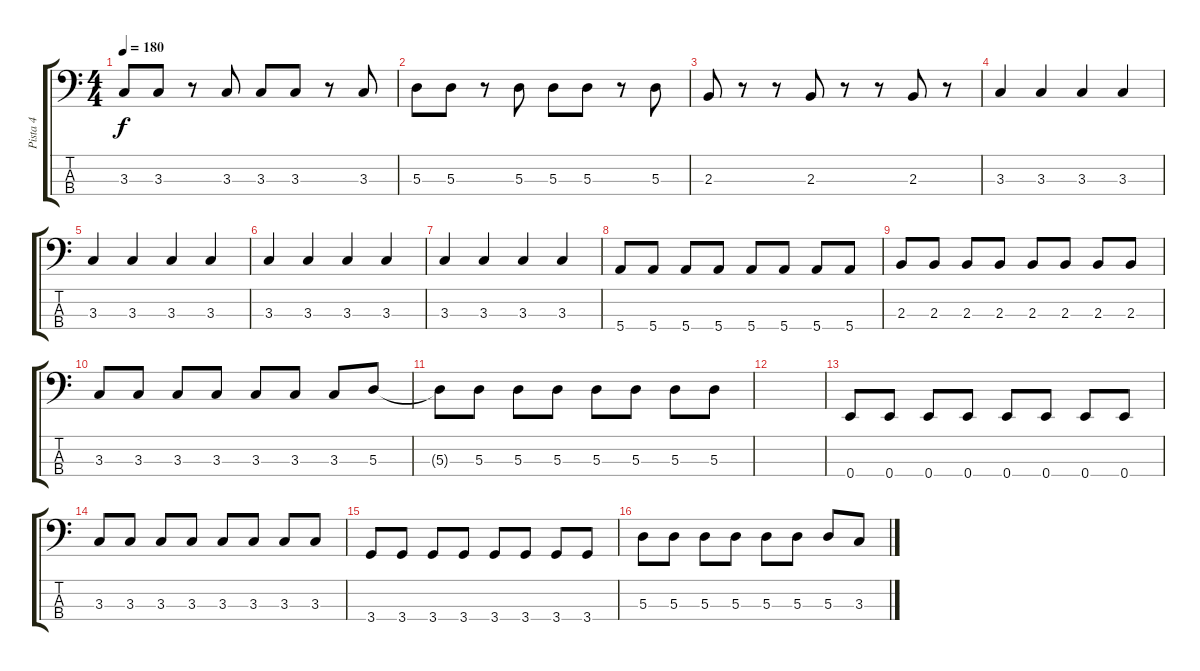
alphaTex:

\track ("Pista 4" "Pista 4") {instrument electricbassfinger}
\staff {score tabs}
\tuning (G2 D2 A1 E1) {hide}
\ts (4 4)
\tempo 180
\clef f4
\ks c
3.3.8{dy f} 3.3.8 r.8 3.3.8 3.3.8 3.3.8 r.8 3.3.8 |
5.3.8 5.3.8 r.8 5.3.8 5.3.8 5.3.8 r.8 5.3.8 |
2.3.8 r.8 r.8 2.3.8 r.8 r.8 2.3.8 r.8 |
3.3.4 3.3.4 3.3.4 3.3.4 |
3.3.4 3.3.4 3.3.4 3.3.4 |
3.3.4 3.3.4 3.3.4 3.3.4 |
3.3.4 3.3.4 3.3.4 3.3.4 |
5.4.8 5.4.8 5.4.8 5.4.8 5.4.8 5.4.8 5.4.8 5.4.8 |
2.3.8 2.3.8 2.3.8 2.3.8 2.3.8 2.3.8 2.3.8 2.3.8 |
3.3.8 3.3.8 3.3.8 3.3.8 3.3.8 3.3.8 3.3.8 5.3.8 |
5.3{t}.8 5.3.8 5.3.8 5.3.8 5.3.8 5.3.8 5.3.8 5.3.8 |
|
0.4.8 0.4.8 0.4.8 0.4.8 0.4.8 0.4.8 0.4.8 0.4.8 |
3.3.8 3.3.8 3.3.8 3.3.8 3.3.8 3.3.8 3.3.8 3.3.8 |
3.4.8 3.4.8 3.4.8 3.4.8 3.4.8 3.4.8 3.4.8 3.4.8 |
5.3.8 5.3.8 5.3.8 5.3.8 5.3.8 5.3.8 5.3.8 3.3.8
